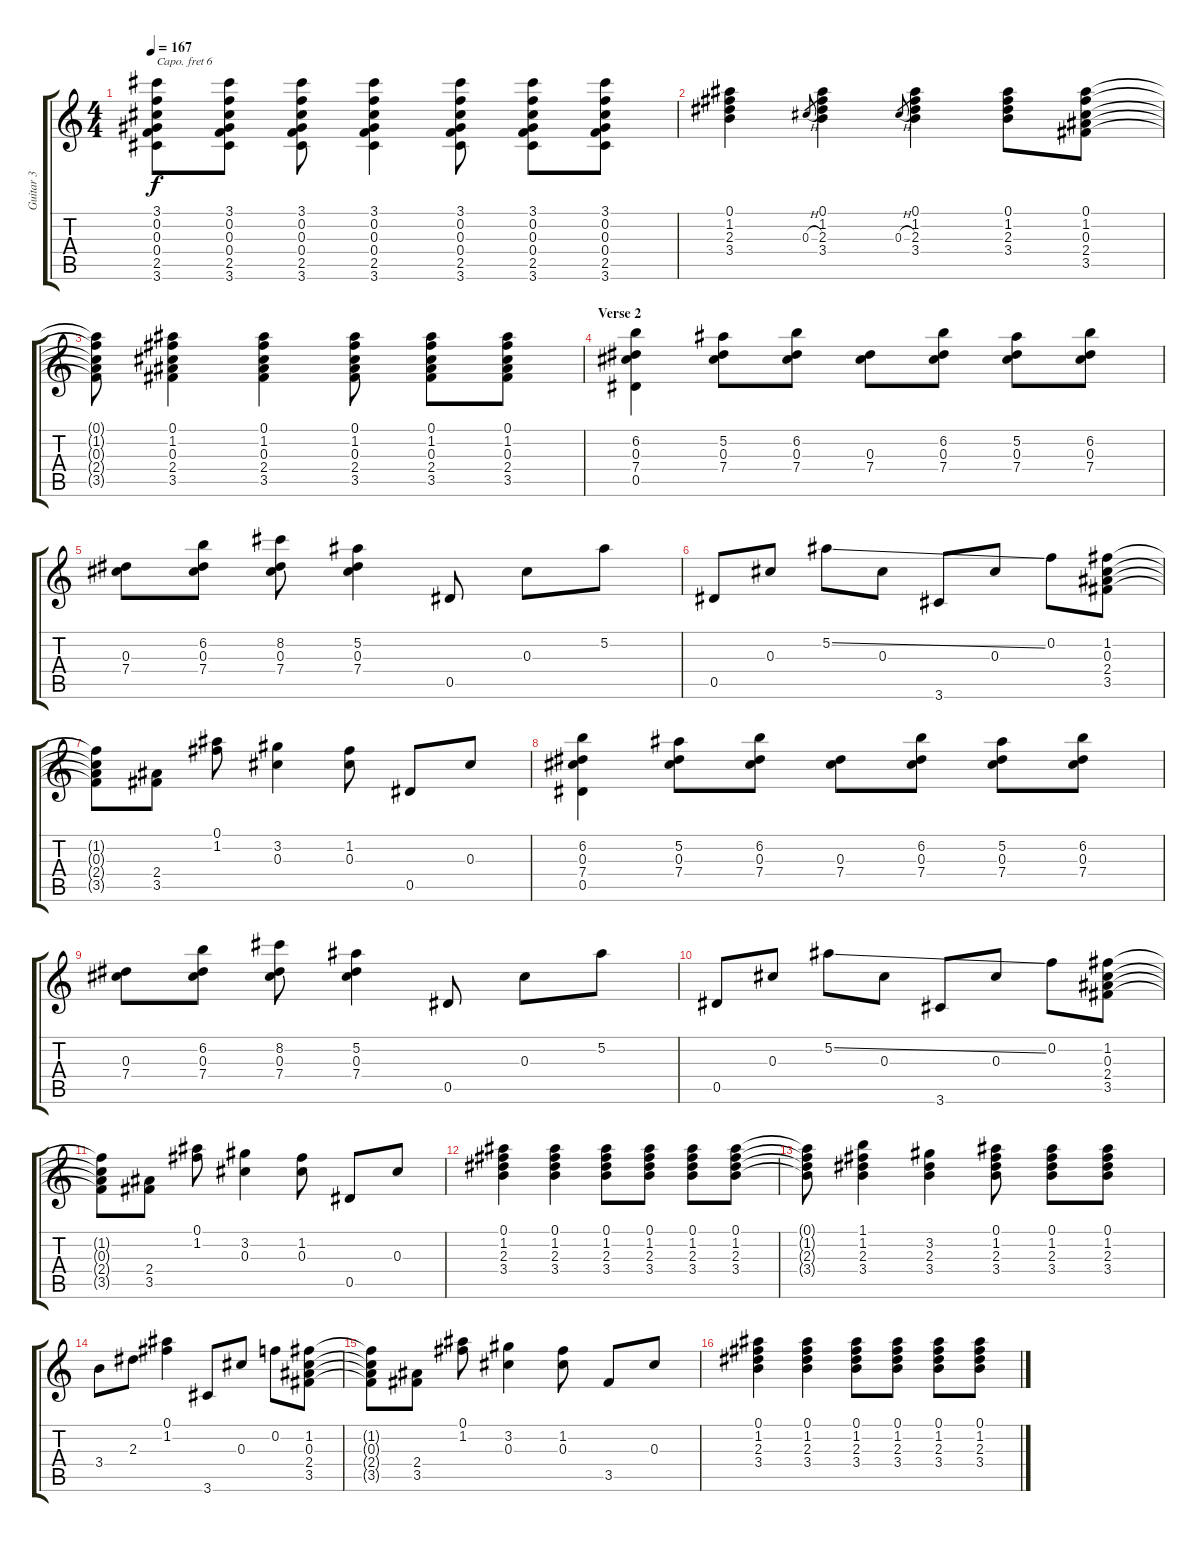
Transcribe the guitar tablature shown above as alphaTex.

\track ("Guitar 3" "Guitar 3") {instrument overdrivenguitar}
\staff {score tabs}
\capo 6
\tuning (E4 B3 G3 D3 A2 E2) {hide}
\ts (4 4)
\tempo 167
\clef g2
\ks c
(3.1{t} 0.2{t} 0.3{t} 0.4{t} 2.5{t} 3.6{t}).8{dy f} (3.1 0.2 0.3 0.4 2.5 3.6).8 (3.1 0.2 0.3 0.4 2.5 3.6).8 (3.1 0.2 0.3 0.4 2.5 3.6).4 (3.1 0.2 0.3 0.4 2.5 3.6).8 (3.1 0.2 0.3 0.4 2.5 3.6).8 (3.1 0.2 0.3 0.4 2.5 3.6).8 |
(0.1 1.2 2.3 3.4).4 0.3{h}.8{gr} (0.1 1.2 2.3 3.4).4 0.3{h}.8{gr} (0.1 1.2 2.3 3.4).4 (0.1 1.2 2.3 3.4).8 (0.1 1.2 0.3 2.4 3.5).8 |
(0.1{t} 1.2{t} 0.3{t} 2.4{t} 3.5{t}).8 (0.1 1.2 0.3 2.4 3.5).4 (0.1 1.2 0.3 2.4 3.5).4 (0.1 1.2 0.3 2.4 3.5).8 (0.1 1.2 0.3 2.4 3.5).8 (0.1 1.2 0.3 2.4 3.5).8 |
\section ("" "Verse 2")
(6.2 0.3 7.4 0.5).4{volume 8 instrument overdrivenguitar} (5.2 0.3 7.4).8 (6.2 0.3 7.4).8 (0.3 7.4).8 (6.2 0.3 7.4).8 (5.2 0.3 7.4).8 (6.2 0.3 7.4).8 |
(0.3 7.4).8 (6.2 0.3 7.4).8 (8.2 0.3 7.4).8 (5.2 0.3 7.4).4 0.5.8 0.3.8 5.2.8 |
0.5.8 0.3.8 5.2{ss}.8 0.3.8 3.6.8 0.3.8 0.2.8 (1.2 0.3 2.4 3.5).8 |
(1.2{t} 0.3{t} 2.4{t} 3.5{t}).8 (2.4 3.5).8 (0.1 1.2).8 (3.2 0.3).4 (1.2 0.3).8 0.5.8 0.3.8 |
(6.2 0.3 7.4 0.5).4 (5.2 0.3 7.4).8 (6.2 0.3 7.4).8 (0.3 7.4).8 (6.2 0.3 7.4).8 (5.2 0.3 7.4).8 (6.2 0.3 7.4).8 |
(0.3 7.4).8 (6.2 0.3 7.4).8 (8.2 0.3 7.4).8 (5.2 0.3 7.4).4 0.5.8 0.3.8 5.2.8 |
0.5.8 0.3.8 5.2{ss}.8 0.3.8 3.6.8 0.3.8 0.2.8 (1.2 0.3 2.4 3.5).8 |
(1.2{t} 0.3{t} 2.4{t} 3.5{t}).8 (2.4 3.5).8 (0.1 1.2).8 (3.2 0.3).4 (1.2 0.3).8 0.5.8 0.3.8 |
(0.1 1.2 2.3 3.4).4 (0.1 1.2 2.3 3.4).4 (0.1 1.2 2.3 3.4).8 (0.1 1.2 2.3 3.4).8 (0.1 1.2 2.3 3.4).8 (0.1 1.2 2.3 3.4).8 |
(0.1{t} 1.2{t} 2.3{t} 3.4{t}).8 (1.1 1.2 2.3 3.4).4 (3.2 2.3 3.4).4 (0.1 1.2 2.3 3.4).8 (0.1 1.2 2.3 3.4).8 (0.1 1.2 2.3 3.4).8 |
3.4.8 2.3.8 (0.1 1.2).4 3.6.8 0.3.8 0.2.8 (1.2 0.3 2.4 3.5).8 |
(1.2{t} 0.3{t} 2.4{t} 3.5{t}).8 (2.4 3.5).8 (0.1 1.2).8 (3.2 0.3).4 (1.2 0.3).8 3.5.8 0.3.8 |
(0.1 1.2 2.3 3.4).4 (0.1 1.2 2.3 3.4).4 (0.1 1.2 2.3 3.4).8 (0.1 1.2 2.3 3.4).8 (0.1 1.2 2.3 3.4).8 (0.1 1.2 2.3 3.4).8
